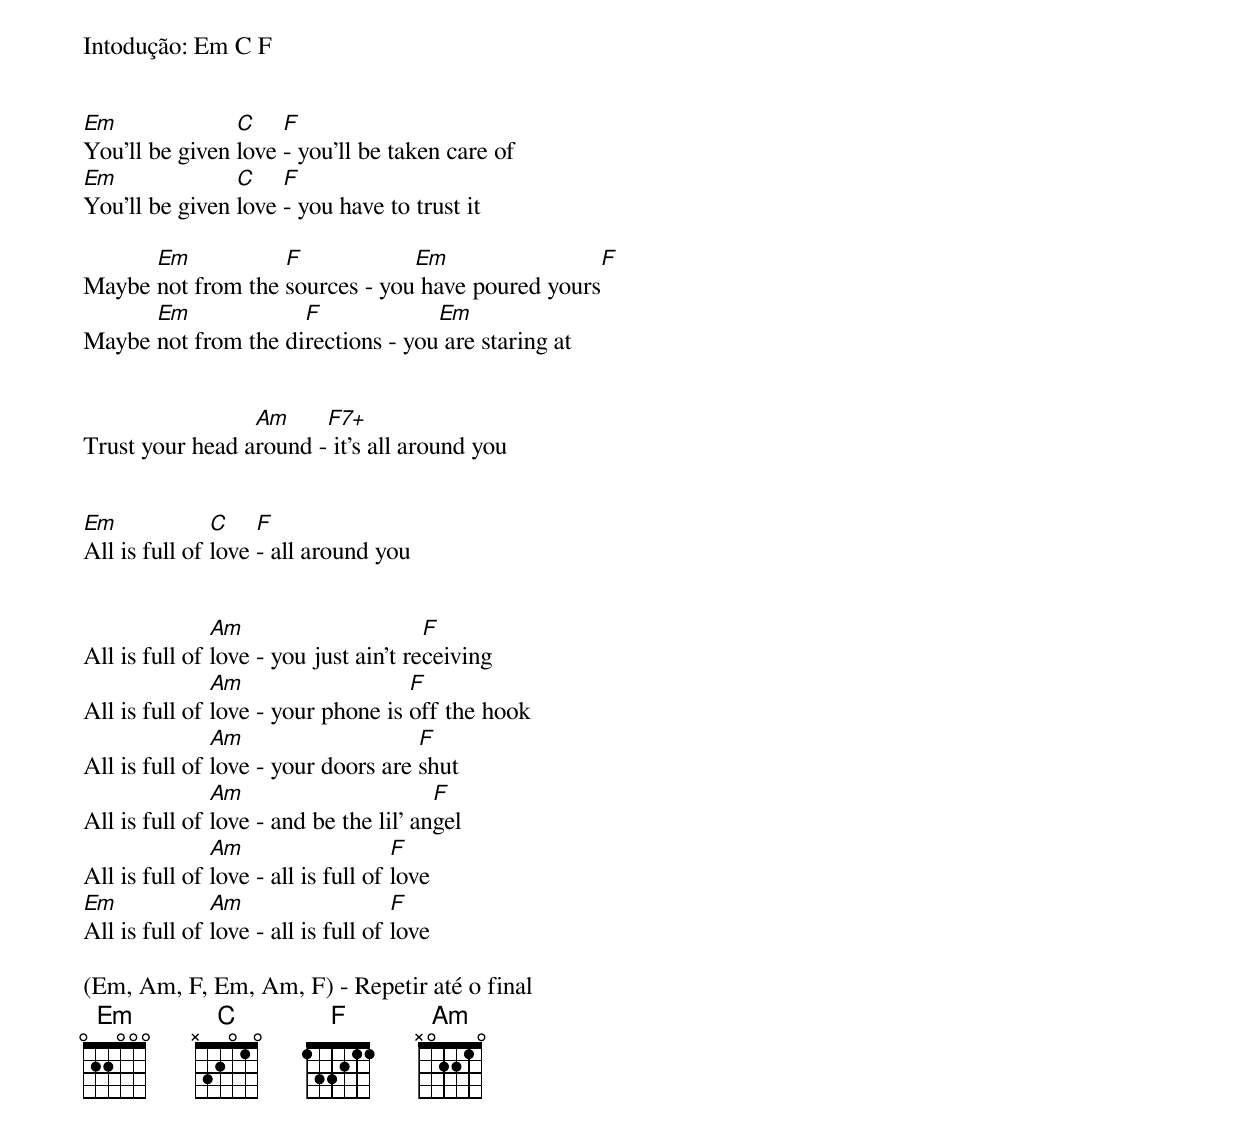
F7+: 2313 (może)

Intodução: Em C F


Em              C    F
You'll be given love - you'll be taken care of
Em              C    F
You'll be given love - you have to trust it

      Em           F            Em                 F
Maybe not from the sources - you have poured yours
      Em             F             Em
Maybe not from the directions - you are staring at


                 Am     F7+
Trust your head around - it's all around you


Em             C    F
All is full of love - all around you


               Am                      F
All is full of love - you just ain't receiving
               Am                   F
All is full of love - your phone is off the hook
               Am                    F
All is full of love - your doors are shut
               Am                       F
All is full of love - and be the lil' angel
               Am                    F
All is full of love - all is full of love
Em             Am                    F
All is full of love - all is full of love

(Em, Am, F, Em, Am, F) - Repetir até o final
